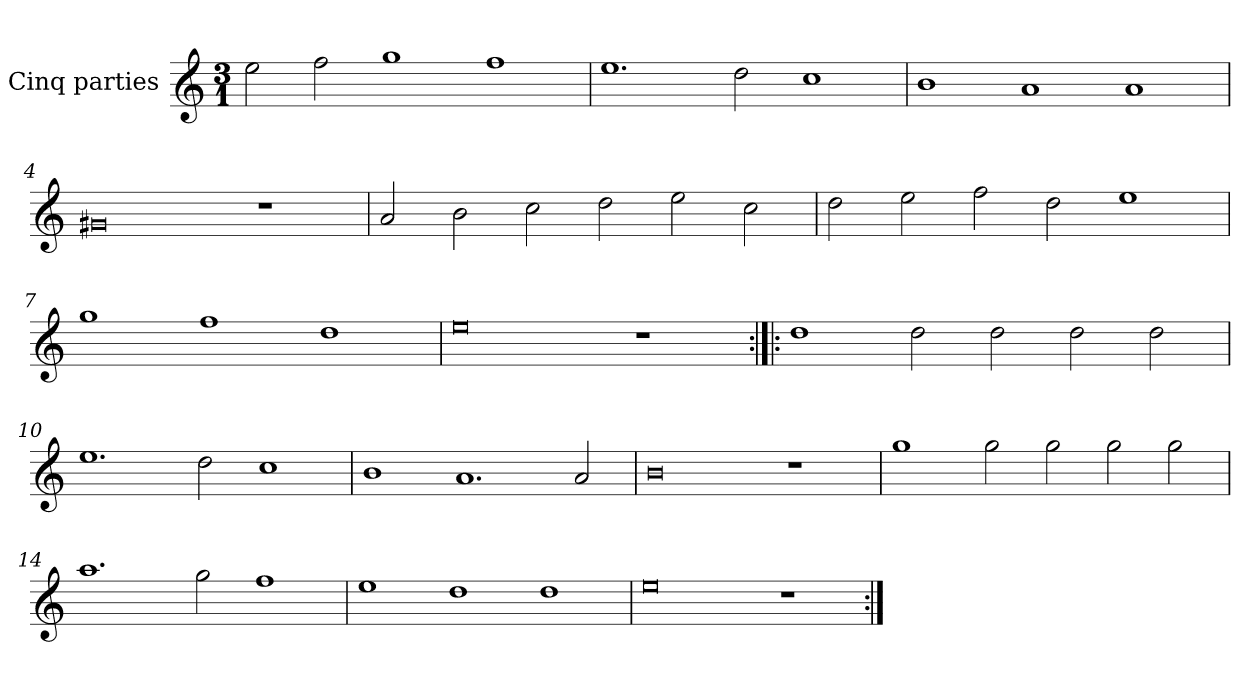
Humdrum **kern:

**kern
*part1
*staff1
*I"Cinq parties
*clefG2
*k[]
*M3/1
*MM360
=1
2ee\
2ff\
1gg
1ff
=2
1.ee
2dd\
1cc
=3
1b
1a
1a
=4
0g#X
1r
=5
2a/
2b\
2cc\
2dd\
2ee\
2cc\
=6
2dd\
2ee\
2ff\
2dd\
1ee
=7
1gg
1ff
1dd
=8
0ee
1r
=9:|!|:
1dd
2dd\
2dd\
2dd\
2dd\
=10
1.ee
2dd\
1cc
=11
1b
1.a
2a/
=12
0b
1r
=13
1gg
2gg\
2gg\
2gg\
2gg\
=14
1.aa
2gg\
1ff
=15
1ee
1dd
1dd
=16
0ee
1r
=:|!
*-
